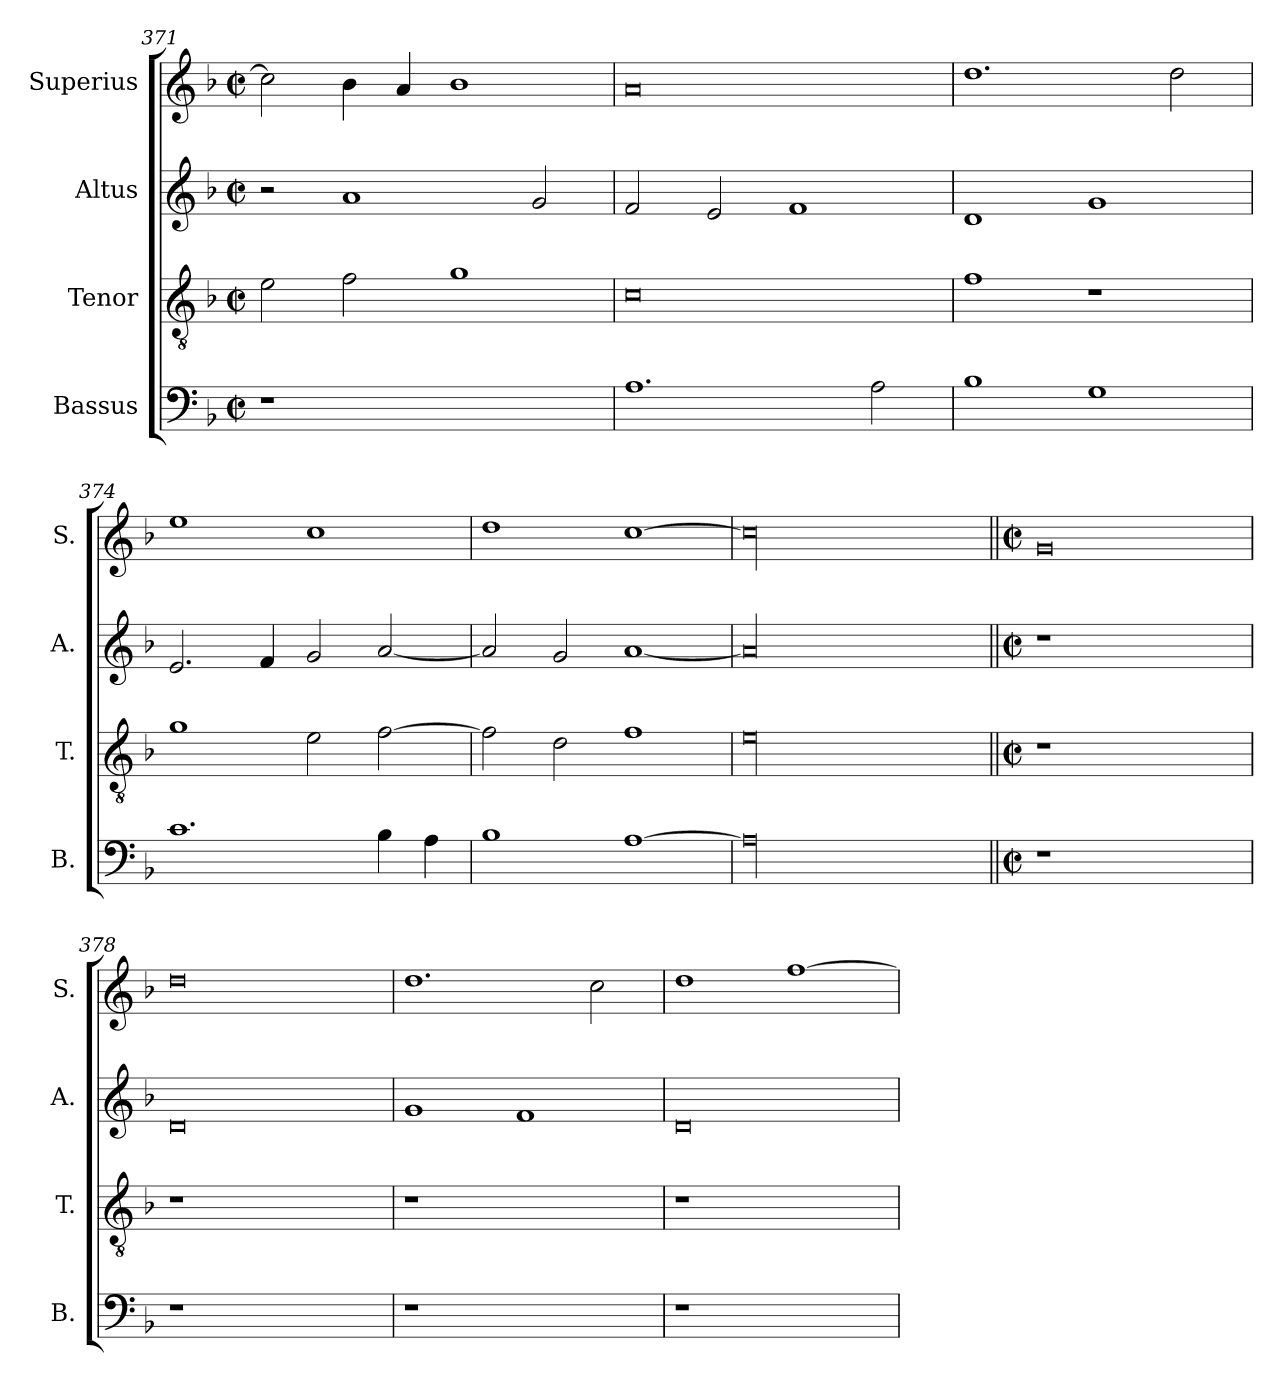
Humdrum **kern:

**kern	**kern	**kern	**kern
*part4	*part3	*part2	*part1
*staff4	*staff3	*staff2	*staff1
*I"Bassus	*I"Tenor	*I"Altus	*I"Superius
*I'B.	*I'T.	*I'A.	*I'S.
*clefF4	*clefGv2	*clefG2	*clefG2
*	*ITrd7c12	*	*
*k[b-]	*k[b-]	*k[b-]	*k[b-]
*F:	*F:	*F:	*F:
*M2/2	*M2/2	*M2/2	*M2/2
*met(c|)	*met(c|)	*met(c|)	*met(c|)
=371	=371	=371	=371
!LO:N:vis=1	!	!	!
1r	2Ei\	2r	2cci\]
.	2Fi\	1ai	4b-i\
.	.	.	4ai/
1ryy	1Gi	.	1b-i
.	.	2gi/	.
=372	=372	=372	=372
1.Ai	0Ci	2fi/	0ai
.	.	2ei/	.
.	.	1fi	.
2Ai\	.	.	.
!!LO:LB:g=z
=373	=373	=373	=373
1B-i	1Fi	1di	1.ddi
1Gi	1r	1gi	.
.	.	.	2ddi\
=374	=374	=374	=374
1.ci	1Gi	2.ei/	1eei
.	.	4fi/	.
.	2Ei\	2gi/	1cci
4B-i\	[>2Fi\	[<2ai/	.
4Ai\	.	.	.
=375	=375	=375	=375
1B-i	2Fi\]	2ai/]	1ddi
.	2Di\	2gi/	.
[>1Ai	1Fi	[<1ai	[>1cci
=376	=376	=376	=376
00Ai]	00Ei	00ai]	00cci]
!!LO:PB:g=z
=377||	=377||	=377||	=377||
*M2/2	*M2/2	*M2/2	*M2/2
*met(c|)	*met(c|)	*met(c|)	*met(c|)
!LO:N:vis=1	!LO:N:vis=1	!LO:N:vis=1	!
1r	1r	1r	0gi
1ryy	1ryy	1ryy	.
=378	=378	=378	=378
!LO:N:vis=1	!LO:N:vis=1	!	!
1r	1r	0di	0ddi
1ryy	1ryy	.	.
=379	=379	=379	=379
!LO:N:vis=1	!LO:N:vis=1	!	!
1r	1r	1gi	1.ddi
1ryy	1ryy	1fi	.
.	.	.	2cci\
=380	=380	=380	=380
!LO:N:vis=1	!LO:N:vis=1	!	!
1r	1r	0di	1ddi
1ryy	1ryy	.	[>1ffi
=	=	=	=
*-	*-	*-	*-
